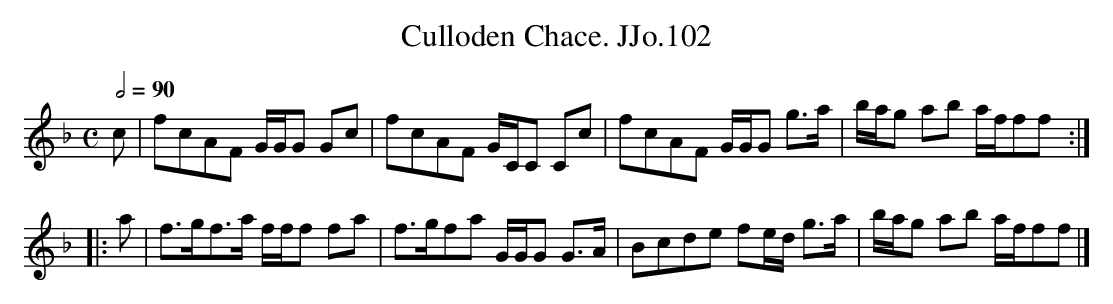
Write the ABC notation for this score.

X:1
T:Culloden Chace. JJo.102
M:C
L:1/8
Q:2/4=90
K:F
c | fcAF G/G/G Gc | fcAF G/C/C Cc | fcAF G/G/G g>a | b/a/g ab a/f/ff :|
|: a |f>gf>a f/f/f fa | f>gfa G/G/G G>A | Bcde fe/d/ g>a | b/a/g ab a/f/ff |]
